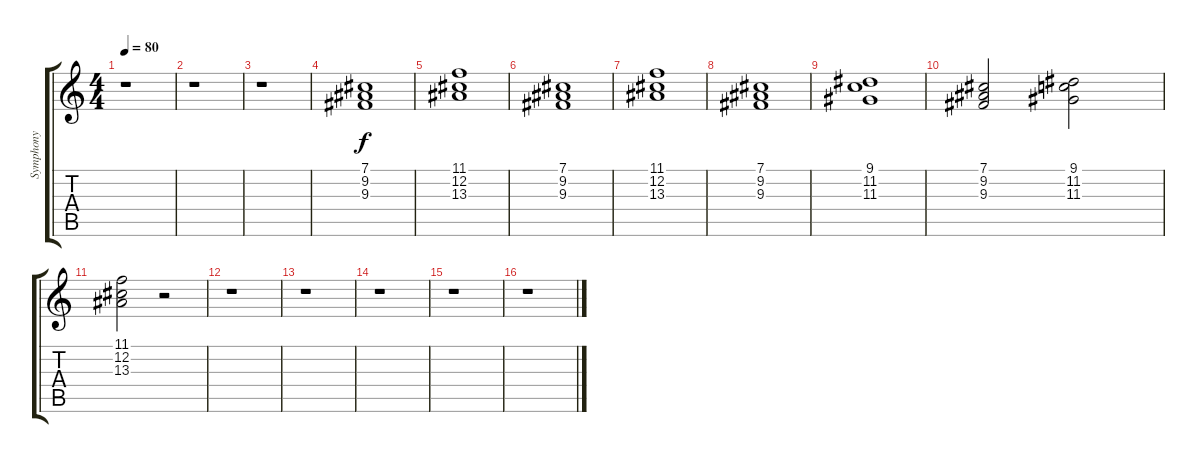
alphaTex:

\track ("Symphony" "Symphony") {instrument stringensemble2}
\staff {score tabs}
\tuning (Gb4 Db4 A3 E3 B2 Gb2) {hide}
\ts (4 4)
\tempo 80
\clef g2
\ks c
r.1{dy f} |
r.1 |
r.1 |
(7.1 9.2 9.3).1{volume 9} |
(11.1 12.2 13.3).1 |
(7.1 9.2 9.3).1 |
(11.1 12.2 13.3).1 |
(7.1 9.2 9.3).1 |
(9.1 11.2 11.3).1 |
(7.1 9.2 9.3).2 (9.1 11.2 11.3).2 |
(11.1 12.2 13.3).2 r.2 |
r.1 |
r.1 |
r.1 |
r.1 |
r.1
